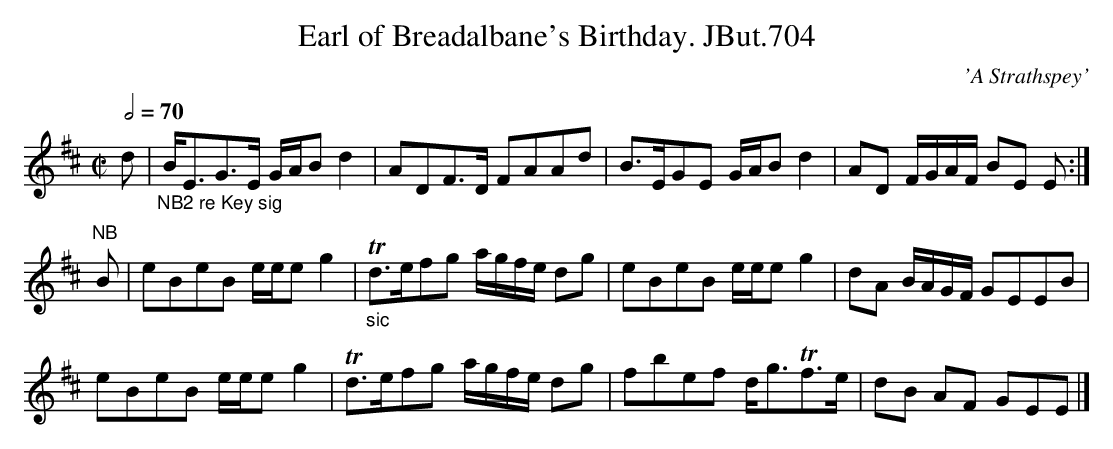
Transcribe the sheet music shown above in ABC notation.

X:1
T:Earl of Breadalbane's Birthday. JBut.704
C:'A Strathspey'
M:C|
L:1/8
Q:1/2=70
K:Edor
d|"_NB2 re Key sig"B<EG>E G/A/Bd2|ADF>D FAAd|B>EGE G/A/B d2|AD F/G/A/F/ BE E:|
"NB"B|eBeB e/e/e g2|T"_sic"d>efg a/g/f/e/ dg|eBeB e/e/e g2|dA B/A/G/F/ GEEB|
eBeB e/e/e g2|Td>efg a/g/f/e/ dg|fbef d<gTf>e|dB AF GEE|]
